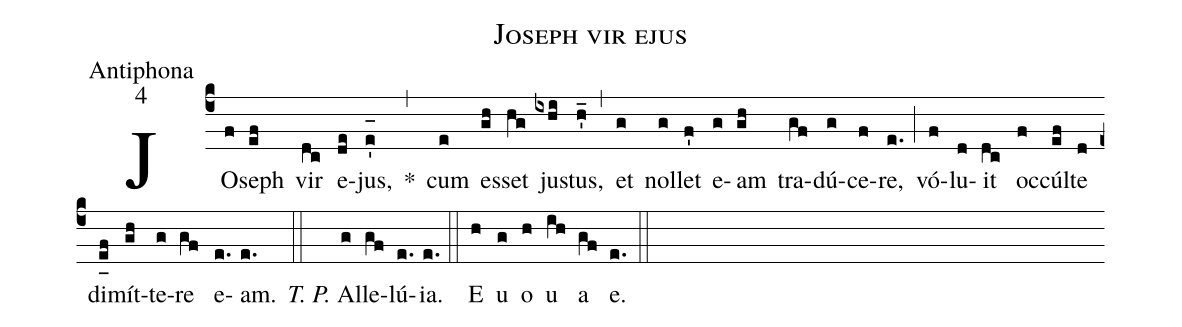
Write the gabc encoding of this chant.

name:Joseph vir ejus;
office-part:Antiphona;
mode:4;
%%
(c4) JO(f)seph(ef) vir(dc) e(de)jus,(e'_[oh:h]) *(,) cum(e) es(gh)set(hg) ju(ixhi)stus,(h'_) (,) et(g) nol(g)let(f') e(g)am(gh) tra(gf)dú(g)ce(f)re,(e.) (;) vó(f)lu(d)it(dc) oc(f)cúl(ef)te(d) di(e_[uh:l]f)mít(gh)te(g)re(gf) e(e.)am.(e.) (::) <i>T. P.</i> Al(g)le(gf)lú(e.){ia}.(e.) (::) <eu>E(h) u(g) o(h) u(ih) a(gf) e.</eu>(e.) (::)
